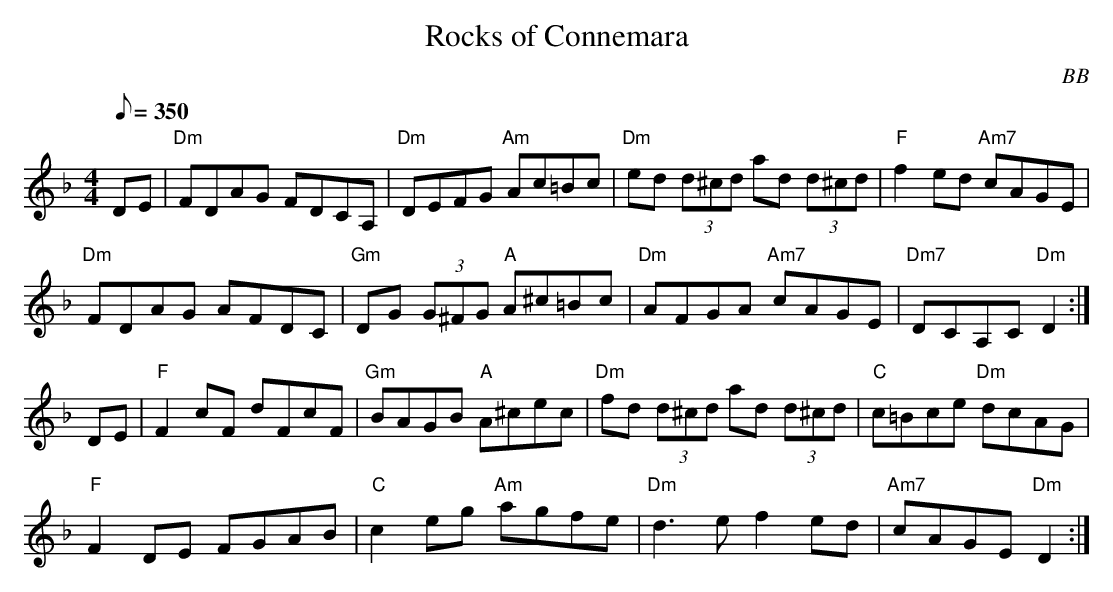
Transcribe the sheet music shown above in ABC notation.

X:1
T: Rocks of Connemara
C: BB
Q: 1/8=350
M: 4/4
L: 1/8
K: Dm
DE|"Dm"FDAG FDCA,|"Dm"DEFG "Am"Ac=Bc|"Dm"ed (3d^cd ad (3d^cd|"F"f2 ed "Am7"cAGE|
"Dm"FDAG AFDC|"Gm"DG (3G^FG "A"A^c=Bc|"Dm"AFGA "Am7"cAGE|"Dm7"DCA,C "Dm"D2 :|
DE|"F"F2 cF dFcF|"Gm"BAGB "A"A^cec|"Dm"fd (3d^cd ad (3d^cd|"C"c=Bce "Dm"dcAG|
"F"F2 DE FGAB|"C"c2 eg "Am"agfe|"Dm"d3 e f2 ed|"Am7"cAGE "Dm"D2 :|
